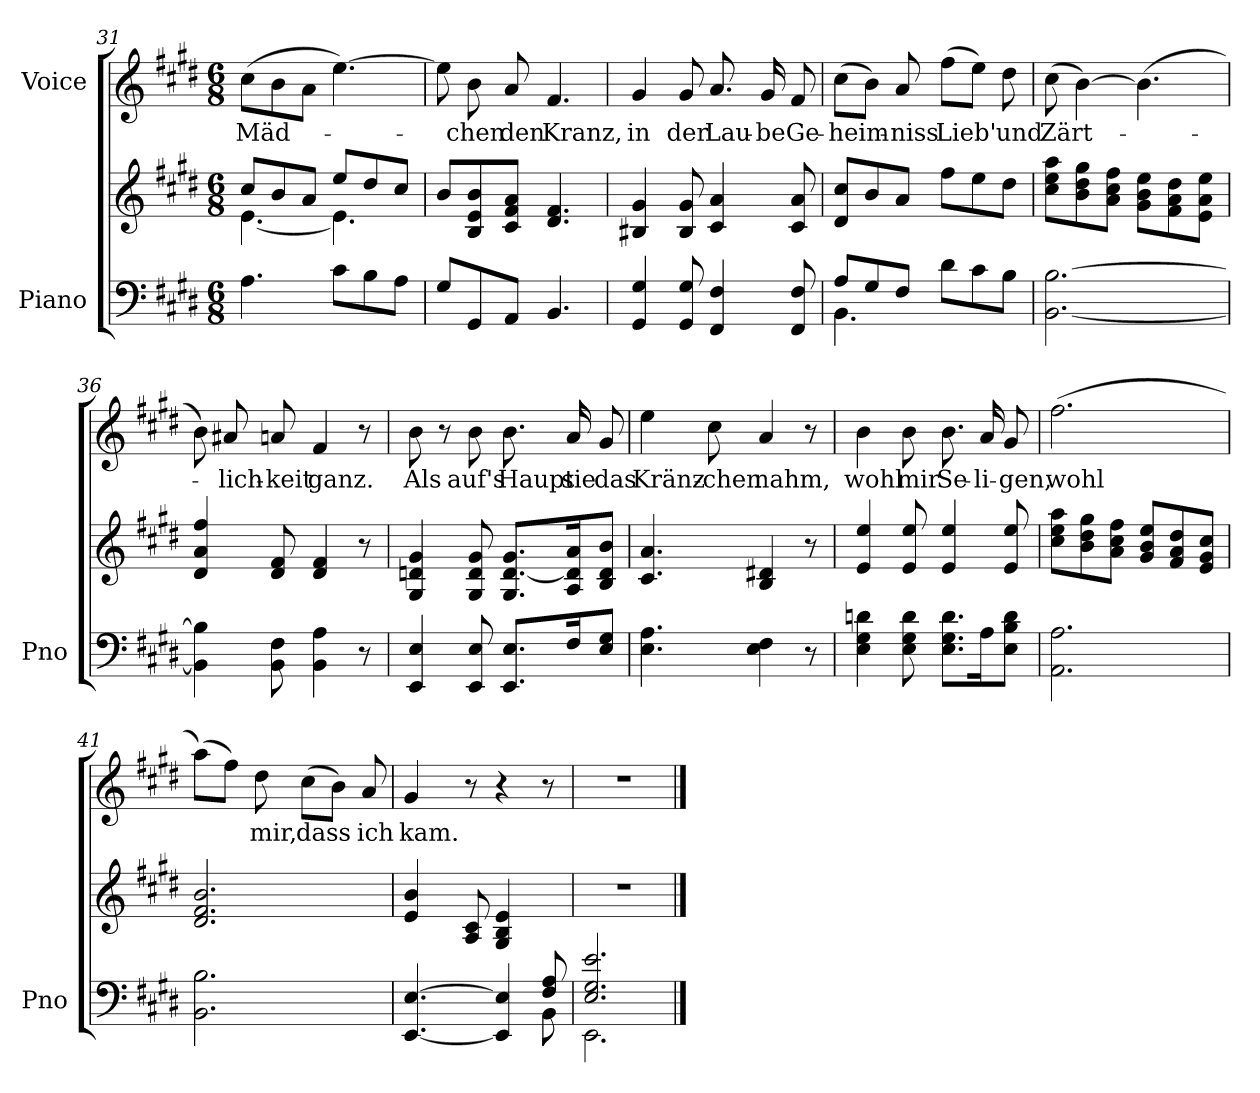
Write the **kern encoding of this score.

**kern	**kern	**kern	**text
*part2	*part2	*part1	*part1
*staff3	*staff2	*staff1	*staff1
*I"Piano	*	*I"Voice	*
*I'Pno	*	*	*
*clefF4	*clefG2	*clefG2	*
*k[f#c#g#d#]	*k[f#c#g#d#]	*k[f#c#g#d#]	*
*M6/8	*M6/8	*M6/8	*
=31	=31	=31	=31
*	*^	*	*
!	!	!	!	!LO:LY:b
4.A\	8cc#/L	[4.e\	(>8cc#\L	Mäd-
.	8b/	.	8b\	.
.	8a/J	.	8a\J	.
8c#\L	8ee/L	4.e\]	[4.ee\)	.
8B\	8dd#/	.	.	.
8A\J	8cc#/J	.	.	.
*	*v	*v	*	*
!!LO:LB:g=z
=32	=32	=32	=32
8G#/L	8b/L	8ee\]	.
!	!	!	!LO:LY:b
8GG#/	8B/ 8e/ 8b/	8b\	-chen
!	!	!	!LO:LY:b
8AA/J	8c#/ 8f#/ 8a/J	8a/	den
!	!	!	!LO:LY:b
4.BB/	4.d#/ 4.f#/	4.f#/	Kranz,
=33	=33	=33	=33
!	!	!	!LO:LY:b
4GG#/ 4G#/	4B#X/ 4g#/	4g#/	in
!	!	!	!LO:LY:b
8GG#/ 8G#/	8B#/ 8g#/	8g#/	der
!	!	!	!LO:LY:b
4FF#/ 4F#/	4c#/ 4a/	8.a/	Lau-
!	!	!	!LO:LY:b
.	.	16g#/	-be
!	!	!	!LO:LY:b
8FF#/ 8F#/	8c#/ 8a/	8f#/	Ge-
=34	=34	=34	=34
*^	*	*	*
!	!	!	!	!LO:LY:b
8A/L	4.BB\	8d#/ 8cc#/L	(>8cc#\L	heim-
8G#/	.	8b/	8b\J)	.
!	!	!	!	!LO:LY:b
8F#/J	.	8a/J	8a/	niss
!	!	!	!	!LO:LY:b
8d#\L	4.ryy	8ff#\L	(>8ff#\L	Lieb'
8c#\	.	8ee\	8ee\J)	.
!	!	!	!	!LO:LY:b
8B\J	.	8dd#\J	8dd#\	und
*v	*v	*	*	*
=35	=35	=35	=35
!	!	!	!LO:LY:b
[2.BB\ [2.B\	8cc#\ 8ee\ 8aa\L	(>8cc#\	Zärt-
.	8b\ 8dd#\ 8gg#\	[4b\)	.
.	8a\ 8cc#\ 8ff#\J	.	.
.	8g#\ 8b\ 8ee\L	(>4.b\]	.
.	8f#\ 8a\ 8dd#\	.	.
.	8e\ 8a\ 8ee\J	.	.
!!LO:LB:g=z
=36	=36	=36	=36
4BB\] 4B\]	4d#/ 4a/ 4ff#/	8b\)	.
!	!	!	!LO:LY:b
.	.	8a#X/	-lich-
!	!	!	!LO:LY:b
8BB\ 8F#\	8d#/ 8f#/	8an/	-keit
!	!	!	!LO:LY:b
4BB\ 4A\	4d#/ 4f#/	4f#/	ganz.
8r	8r	8r	.
=37	=37	=37	=37
!	!	!	!LO:LY:b
4EE/ 4E/	4G#/ 4dn/ 4g#/	8b\	Als
.	.	8r	.
!	!	!	!LO:LY:b
8EE/ 8E/	8G#/ 8d/ 8g#/	8b\	auf's
!	!	!	!LO:LY:b
8.EE/ 8.E/L	8.G#/ [8.d/ 8.g#/L	8.b\	Haupt
!	!	!	!LO:LY:b
16F#/K	16A/ 16d/] 16a/K	16a/	sie
!	!	!	!LO:LY:b
8E/ 8G#/J	8B/ 8d/ 8b/J	8g#/	das
=38	=38	=38	=38
!	!	!	!LO:LY:b
4.E\ 4.A\	4.c#/ 4.a/	4ee\	Kränz-
!	!	!	!LO:LY:b
.	.	8cc#\	-chen
!	!	!	!LO:LY:b
4E\ 4F#\	4B/ 4d#X/	4a/	nahm,
8r	8r	8r	.
!!LO:LB:g=z
=39	=39	=39	=39
!	!	!	!LO:LY:b
4E\ 4G#\ 4dn\	4e/ 4ee/	4b\	wohl
!	!	!	!LO:LY:b
8E\ 8G#\ 8d\	8e/ 8ee/	8b\	mir
!	!	!	!LO:LY:b
8.E\ 8.G#\ 8.d\L	4e/ 4ee/	8.b\	Se-
!	!	!	!LO:LY:b
16A\K	.	16a/	-li-
!	!	!	!LO:LY:b
8E\ 8B\ 8d\J	8e/ 8ee/	8g#/	-gen,
=40	=40	=40	=40
!	!	!	!LO:LY:b
2.AA\ 2.A\	8cc#\ 8ee\ 8aa\L	(>2.ff#\	wohl
.	8b\ 8dd#\ 8gg#\	.	.
.	8a\ 8cc#\ 8ff#\J	.	.
.	8g#/ 8b/ 8ee/L	.	.
.	8f#/ 8a/ 8dd#/	.	.
.	8e/ 8g#/ 8cc#/J	.	.
=41	=41	=41	=41
2.BB\ 2.B\	2.d#/ 2.f#/ 2.b/	(>8aa\L)	.
.	.	8ff#\J)	.
!	!	!	!LO:LY:b
.	.	8dd#\	mir,
!	!	!	!LO:LY:b
.	.	(>8cc#\L	dass
.	.	8b\J)	.
!	!	!	!LO:LY:b
.	.	8a/	ich
=42	=42	=42	=42
*^	*	*	*
!	!	!	!	!LO:LY:b
[4.EE/ [4.E/	8ryy	4e/ 4b/	4g#/	kam.
*v	*v	*	*	*
.	8A/ 8c#/	8r	.
4EE/] 4E/]	4G#/ 4B/ 4e/	4r	.
*^	*	*	*
8F#/ 8A/	8BB\	8ryy	8r	.
=43	=43	=43	=43	=43
2.E/ 2.G#/ 2.e/	2.EE\	2.r	2.r	.
*v	*v	*	*	*
==	==	==	==
*-	*-	*-	*-
